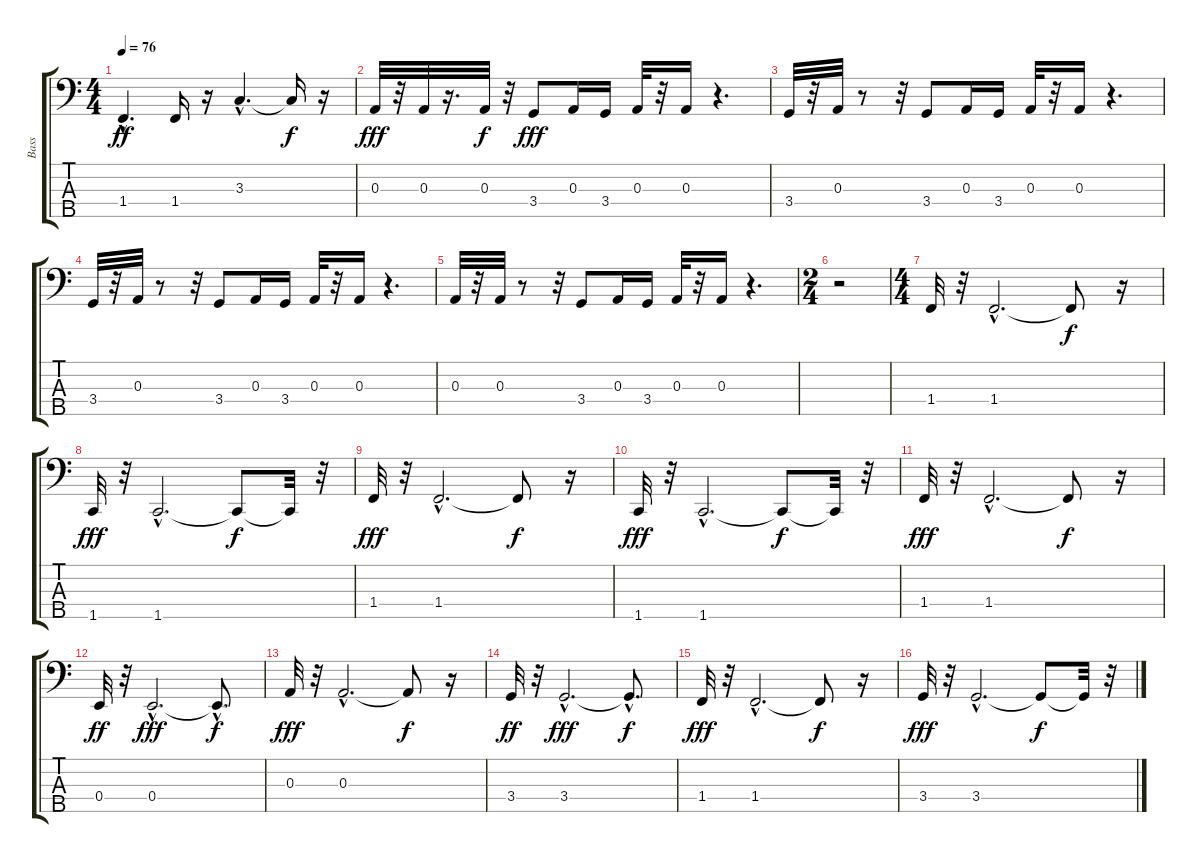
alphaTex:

\track ("Bass" "Bass") {instrument electricbassfinger}
\staff {score tabs}
\tuning (G2 D2 A1 E1 B0) {hide}
\ts (4 4)
\tempo 76
\clef f4
\ks c
1.4{hac}.4{d dy ff} 1.4.16 r.16 3.3{hac}.4{d} 3.3{t}.16{dy f} r.16 |
0.3.32{dy fff instrument electricbassfinger} r.32 0.3.32 r.16{d} 0.3.32{dy f} r.32 3.4.8{dy fff} 0.3.16 3.4.16 0.3.32 r.32 0.3.16 r.4{d} |
3.4.32 r.32 0.3.32 r.8 r.32 3.4.8 0.3.16 3.4.16 0.3.32 r.32 0.3.16 r.4{d} |
3.4.32{instrument electricbassfinger} r.32 0.3.32 r.8 r.32 3.4.8 0.3.16 3.4.16 0.3.32 r.32 0.3.16 r.4{d} |
0.3.32 r.32 0.3.32 r.8 r.32 3.4.8 0.3.16 3.4.16 0.3.32 r.32 0.3.16 r.4{d} |
\ts (2 4)
r.2 |
\ts (4 4)
1.4.32 r.32 1.4{hac}.2{d} 1.4{t}.8{dy f} r.16 |
1.5.32{dy fff} r.32 1.5{hac}.2{d} 1.5{t}.8{dy f} 1.5{t}.32 r.32 |
1.4.32{dy fff instrument electricbassfinger} r.32 1.4{hac}.2{d} 1.4{t}.8{dy f} r.16 |
1.5.32{dy fff} r.32 1.5{hac}.2{d} 1.5{t}.8{dy f} 1.5{t}.32 r.32 |
1.4.32{dy fff instrument electricbassfinger} r.32 1.4{hac}.2{d} 1.4{t}.8{dy f} r.16 |
0.4.32{dy ff} r.32 0.4{hac}.2{d dy fff} 0.4{hac t}.8{d dy f} |
0.3.32{dy fff instrument electricbassfinger} r.32 0.3{hac}.2{d} 0.3{t}.8{dy f} r.16 |
3.4.32{dy ff} r.32 3.4{hac}.2{d dy fff} 3.4{hac t}.8{d dy f} |
1.4.32{dy fff instrument electricbassfinger} r.32 1.4{hac}.2{d} 1.4{t}.8{dy f} r.16 |
3.4.32{dy fff} r.32 3.4{hac}.2{d} 3.4{t}.8{dy f} 3.4{t}.32 r.32
